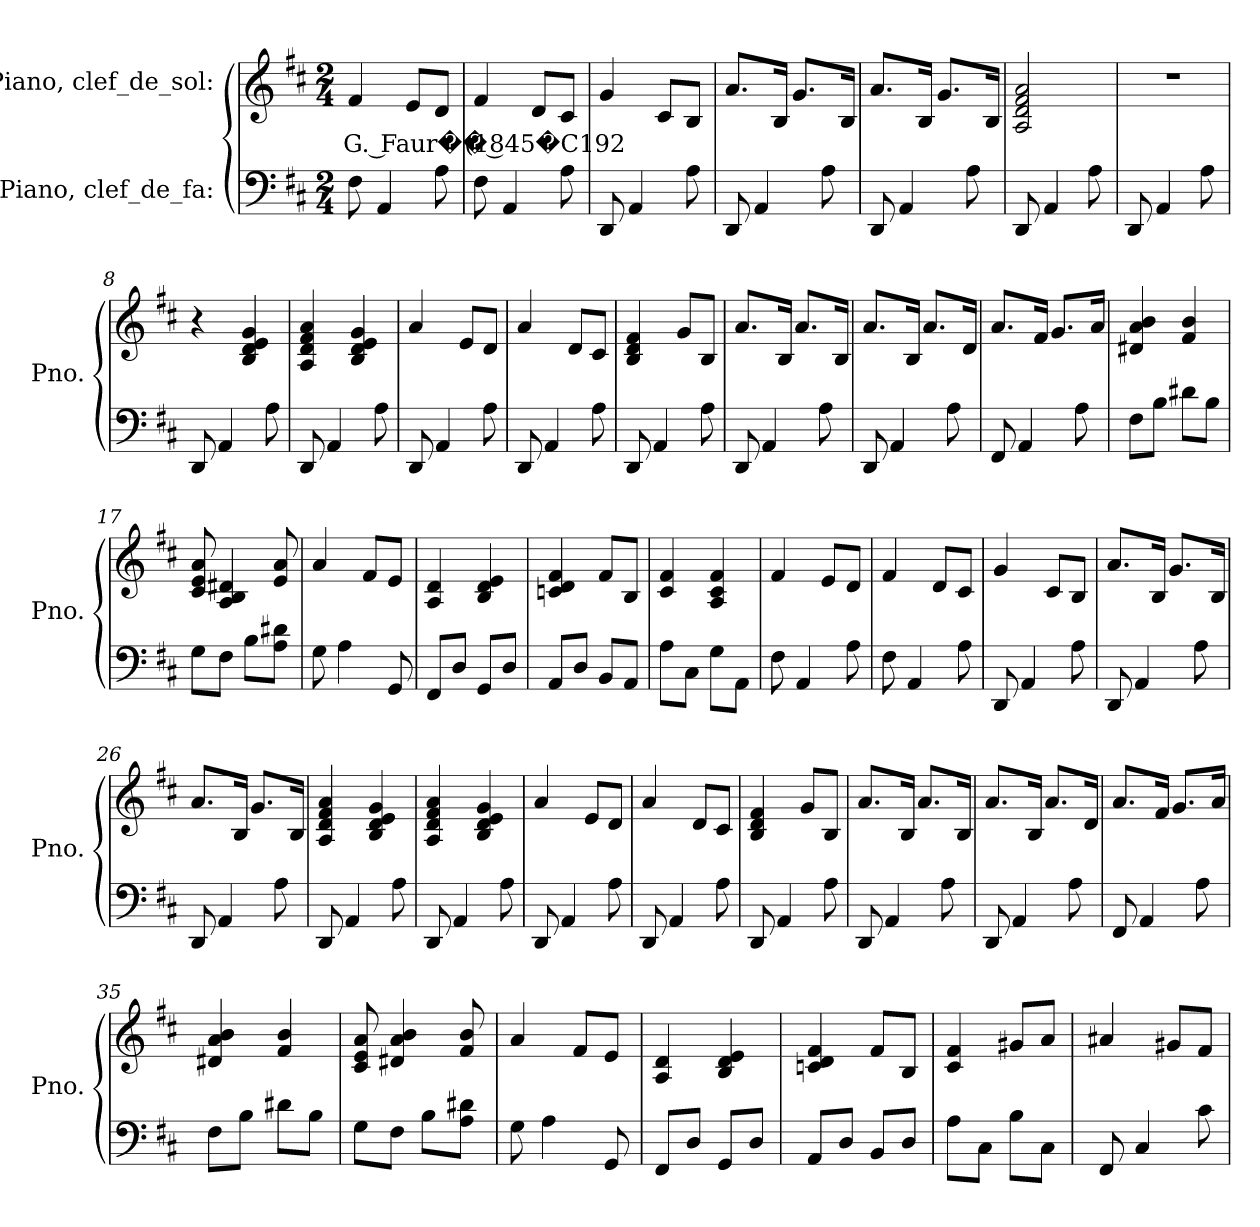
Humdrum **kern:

**kern	**kern	**text
*part2	*part1	*part1
*staff2	*staff1	*staff1
*I"Piano, clef_de_fa:	*I"Piano, clef_de_sol:	*
*I'Pno.	*I'Pno.	*
*clefF4	*clefG2	*
*k[f#c#]	*k[f#c#]	*
*M2/4	*M2/4	*
*MM60	*MM60	*
=1	=1	=1
!	!	!LO:LY:b
8F#\	4f#/	G. Faur�� (1845�C192
4AA/	.	.
.	8e/L	.
8A\	8d/J	.
=2	=2	=2
8F#\	4f#/	.
4AA/	.	.
.	8d/L	.
8A\	8c#/J	.
=3	=3	=3
8DD/	4g/	.
4AA/	.	.
.	8c#/L	.
8A\	8B/J	.
=4	=4	=4
8DD/	8.a/L	.
4AA/	.	.
.	16B/Jk	.
.	8.g/L	.
8A\	.	.
.	16B/Jk	.
!!LO:LB:g=z
=5	=5	=5
8DD/	8.a/L	.
4AA/	.	.
.	16B/Jk	.
.	8.g/L	.
8A\	.	.
.	16B/Jk	.
=6	=6	=6
8DD/	2A/ 2d/ 2f#/ 2a/	.
4AA/	.	.
8A\	.	.
=7	=7	=7
8DD/	2r	.
4AA/	.	.
8A\	.	.
=8	=8	=8
8DD/	4r	.
4AA/	.	.
.	4B/ 4d/ 4e/ 4g/	.
8A\	.	.
=9	=9	=9
8DD/	4A/ 4d/ 4f#/ 4a/	.
4AA/	.	.
.	4B/ 4d/ 4e/ 4g/	.
8A\	.	.
=10	=10	=10
8DD/	4a/	.
4AA/	.	.
.	8e/L	.
8A\	8d/J	.
=11	=11	=11
8DD/	4a/	.
4AA/	.	.
.	8d/L	.
8A\	8c#/J	.
=12	=12	=12
8DD/	4B/ 4d/ 4f#/	.
4AA/	.	.
.	8g/L	.
8A\	8B/J	.
!!LO:LB:g=z
=13	=13	=13
8DD/	8.a/L	.
4AA/	.	.
.	16B/Jk	.
.	8.a/L	.
8A\	.	.
.	16B/Jk	.
=14	=14	=14
8DD/	8.a/L	.
4AA/	.	.
.	16B/Jk	.
.	8.a/L	.
8A\	.	.
.	16d/Jk	.
=15	=15	=15
8FF#/	8.a/L	.
4AA/	.	.
.	16f#/Jk	.
.	8.g/L	.
8A\	.	.
.	16a/Jk	.
=16	=16	=16
8F#\L	4d#X/ 4a/ 4b/	.
8B\J	.	.
8d#X\L	4f#/ 4b/	.
8B\J	.	.
=17	=17	=17
8G\L	8c#/ 8e/ 8a/	.
8F#\J	4A/ 4B/ 4d#X/	.
8B\L	.	.
8A\ 8d#X\J	8e/ 8a/	.
=18	=18	=18
8G\	4a/	.
4A\	.	.
.	8f#/L	.
8GG/	8e/J	.
=19	=19	=19
8FF#/L	4A/ 4d/	.
8D/J	.	.
8GG/L	4B/ 4d/ 4e/	.
8D/J	.	.
!!LO:LB:g=z
=20	=20	=20
8AA/L	4cn/ 4d/ 4f#/	.
8D/J	.	.
8BB/L	8f#/L	.
8AA/J	8B/J	.
=21	=21	=21
8A\L	4c#/ 4f#/	.
8C#\J	.	.
8G\L	4A/ 4c#/ 4f#/	.
8AA\J	.	.
=22	=22	=22
8F#\	4f#/	.
4AA/	.	.
.	8e/L	.
8A\	8d/J	.
=23	=23	=23
8F#\	4f#/	.
4AA/	.	.
.	8d/L	.
8A\	8c#/J	.
=24	=24	=24
8DD/	4g/	.
4AA/	.	.
.	8c#/L	.
8A\	8B/J	.
=25	=25	=25
8DD/	8.a/L	.
4AA/	.	.
.	16B/Jk	.
.	8.g/L	.
8A\	.	.
.	16B/Jk	.
=26	=26	=26
8DD/	8.a/L	.
4AA/	.	.
.	16B/Jk	.
.	8.g/L	.
8A\	.	.
.	16B/Jk	.
=27	=27	=27
8DD/	4A/ 4d/ 4f#/ 4a/	.
4AA/	.	.
.	4B/ 4d/ 4e/ 4g/	.
8A\	.	.
!!LO:LB:g=z
=28	=28	=28
8DD/	4A/ 4d/ 4f#/ 4a/	.
4AA/	.	.
.	4B/ 4d/ 4e/ 4g/	.
8A\	.	.
=29	=29	=29
8DD/	4a/	.
4AA/	.	.
.	8e/L	.
8A\	8d/J	.
=30	=30	=30
8DD/	4a/	.
4AA/	.	.
.	8d/L	.
8A\	8c#/J	.
=31	=31	=31
8DD/	4B/ 4d/ 4f#/	.
4AA/	.	.
.	8g/L	.
8A\	8B/J	.
=32	=32	=32
8DD/	8.a/L	.
4AA/	.	.
.	16B/Jk	.
.	8.a/L	.
8A\	.	.
.	16B/Jk	.
=33	=33	=33
8DD/	8.a/L	.
4AA/	.	.
.	16B/Jk	.
.	8.a/L	.
8A\	.	.
.	16d/Jk	.
=34	=34	=34
8FF#/	8.a/L	.
4AA/	.	.
.	16f#/Jk	.
.	8.g/L	.
8A\	.	.
.	16a/Jk	.
!!LO:LB:g=z
=35	=35	=35
8F#\L	4d#X/ 4a/ 4b/	.
8B\J	.	.
8d#X\L	4f#/ 4b/	.
8B\J	.	.
=36	=36	=36
8G\L	8c#/ 8e/ 8a/	.
8F#\J	4d#X/ 4a/ 4b/	.
8B\L	.	.
8A\ 8d#X\J	8f#/ 8b/	.
=37	=37	=37
8G\	4a/	.
4A\	.	.
.	8f#/L	.
8GG/	8e/J	.
=38	=38	=38
8FF#/L	4A/ 4d/	.
8D/J	.	.
8GG/L	4B/ 4d/ 4e/	.
8D/J	.	.
=39	=39	=39
8AA/L	4cn/ 4d/ 4f#/	.
8D/J	.	.
8BB/L	8f#/L	.
8D/J	8B/J	.
=40	=40	=40
8A\L	4c#/ 4f#/	.
8C#\J	.	.
8B\L	8g#X/L	.
8C#\J	8a/J	.
=41	=41	=41
8FF#/	4a#X/	.
4C#/	.	.
.	8g#X/L	.
8c#\	8f#/J	.
=	=	=
*-	*-	*-
